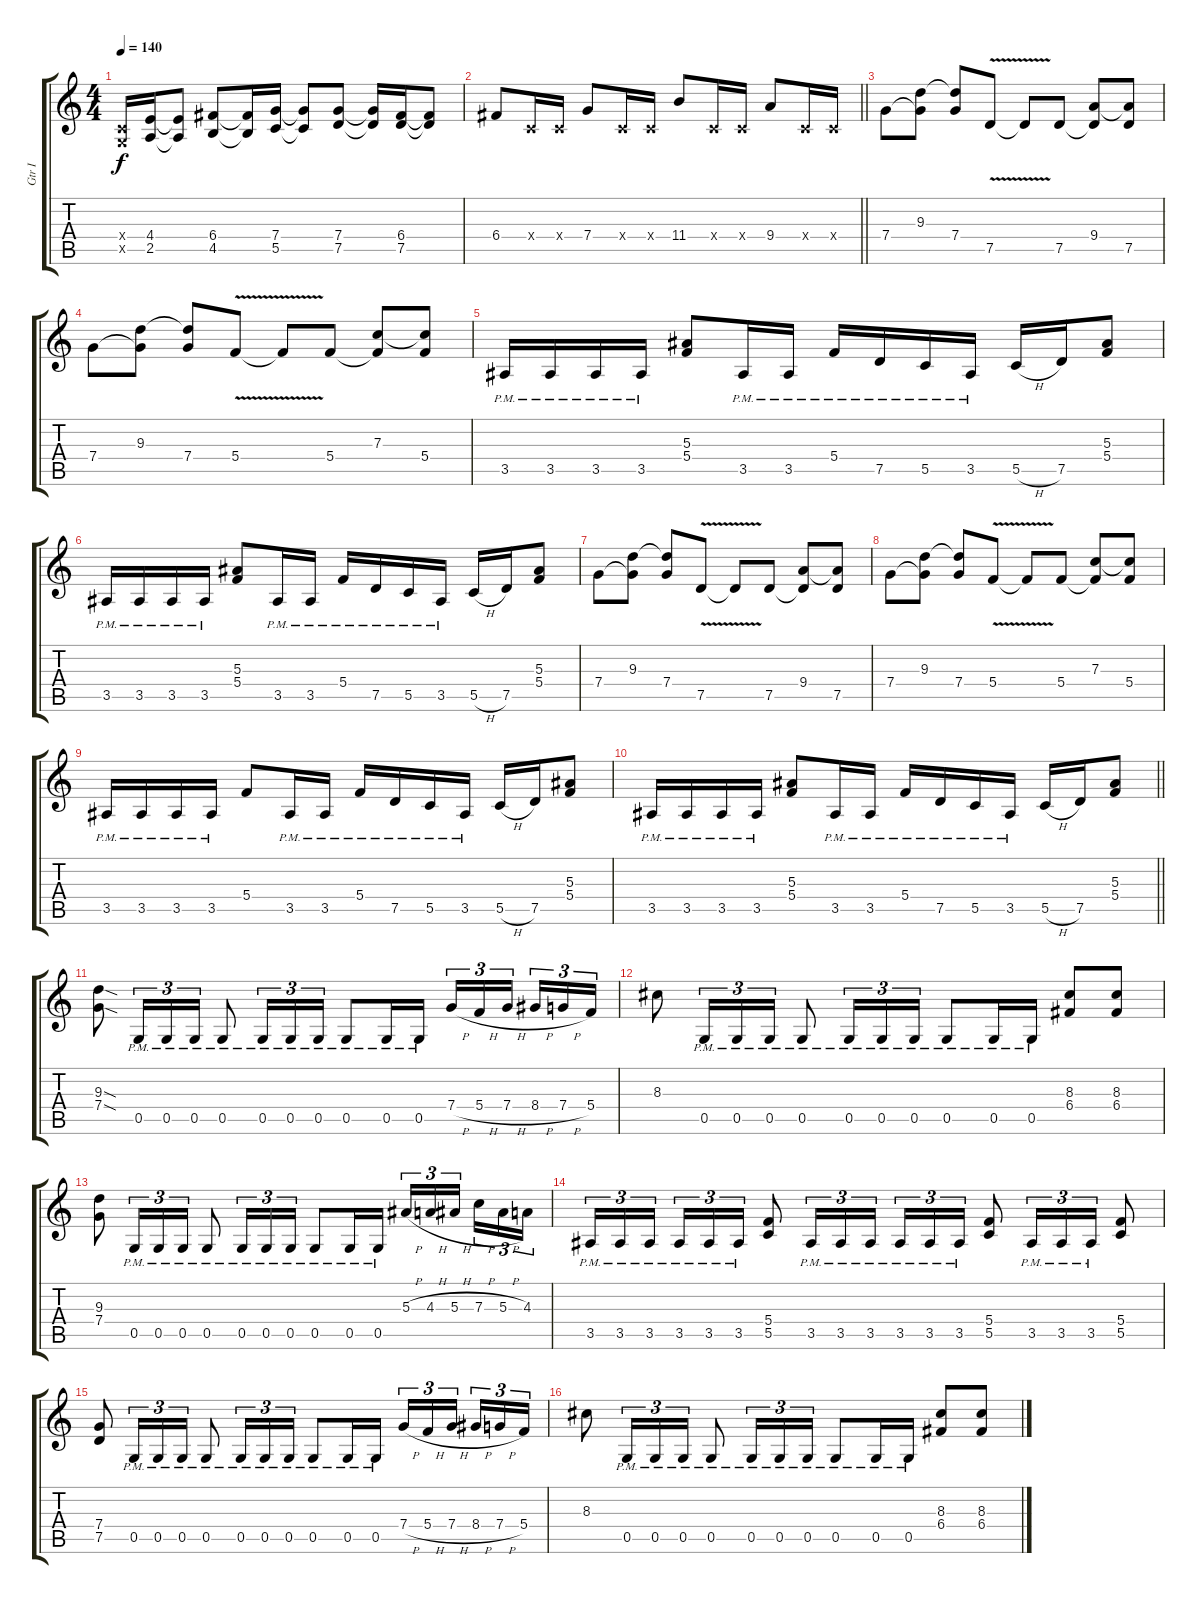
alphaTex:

\track ("Gtr I" "Gtr I") {instrument distortionguitar}
\staff {score tabs}
\tuning (D4 A3 F3 C3 G2 D2) {hide}
\ts (4 4)
\tempo 140
\clef g2
\ks c
(0.4{x} 0.5{x}).16{dy f} (4.4 2.5).16 (4.4{t} 2.5{t}).8 (6.4 4.5).8 (6.4{t} 4.5{t}).16 (7.4 5.5).16 (7.4{t} 5.5{t}).8 (7.4 7.5).8 (7.4{t} 7.5{t}).16 (6.4 7.5).16 (6.4{t} 7.5{t}).8 |
\barLineRight lightlight
6.4.8 0.4{x}.16 0.4{x}.16 7.4.8 0.4{x}.16 0.4{x}.16 11.4.8 0.4{x}.16 0.4{x}.16 9.4.8 0.4{x}.16 0.4{x}.16 |
7.4.8 (9.3 7.4{t}).8 (9.3{t} 7.4).8 7.5{v}.8 7.5{t}.8 7.5.8 (9.4 7.5{t}).8 (9.4{t} 7.5).8 |
7.4.8 (9.3 7.4{t}).8 (9.3{t} 7.4).8 5.4{v}.8 5.4{t}.8 5.4.8 (7.3 5.4{t}).8 (7.3{t} 5.4).8 |
3.5{pm}.16 3.5{pm}.16 3.5{pm}.16 3.5{pm}.16 (5.3 5.4).8 3.5{pm}.16 3.5{pm}.16 5.4{pm}.16 7.5{pm}.16 5.5{pm}.16 3.5{pm}.16 5.5{h}.16 7.5.16 (5.3 5.4).8 |
3.5{pm}.16 3.5{pm}.16 3.5{pm}.16 3.5{pm}.16 (5.3 5.4).8 3.5{pm}.16 3.5{pm}.16 5.4{pm}.16 7.5{pm}.16 5.5{pm}.16 3.5{pm}.16 5.5{h}.16 7.5.16 (5.3 5.4).8 |
7.4.8 (9.3 7.4{t}).8 (9.3{t} 7.4).8 7.5{v}.8 7.5{t}.8 7.5.8 (9.4 7.5{t}).8 (9.4{t} 7.5).8 |
7.4.8 (9.3 7.4{t}).8 (9.3{t} 7.4).8 5.4{v}.8 5.4{t}.8 5.4.8 (7.3 5.4{t}).8 (7.3{t} 5.4).8 |
3.5{pm}.16 3.5{pm}.16 3.5{pm}.16 3.5{pm}.16 5.4.8 3.5{pm}.16 3.5{pm}.16 5.4{pm}.16 7.5{pm}.16 5.5{pm}.16 3.5{pm}.16 5.5{h}.16 7.5.16 (5.3 5.4).8 |
\barLineRight lightlight
3.5{pm}.16 3.5{pm}.16 3.5{pm}.16 3.5{pm}.16 (5.3 5.4).8 3.5{pm}.16 3.5{pm}.16 5.4{pm}.16 7.5{pm}.16 5.5{pm}.16 3.5{pm}.16 5.5{h}.16 7.5.16 (5.3 5.4).8 |
(9.3{sod} 7.4{sod}).8 0.5{pm}.16{tu (3 2)} 0.5{pm}.16{tu (3 2)} 0.5{pm}.16{tu (3 2)} 0.5{pm}.8 0.5{pm}.16{tu (3 2)} 0.5{pm}.16{tu (3 2)} 0.5{pm}.16{tu (3 2)} 0.5{pm}.8 0.5{pm}.16 0.5{pm}.16 7.4{h}.16{tu (3 2)} 5.4{h}.16{tu (3 2)} 7.4{h}.16{tu (3 2) beam splitsecondary} 8.4{h}.16{tu (3 2)} 7.4{h}.16{tu (3 2)} 5.4.16{tu (3 2)} |
8.3.8 0.5{pm}.16{tu (3 2)} 0.5{pm}.16{tu (3 2)} 0.5{pm}.16{tu (3 2)} 0.5{pm}.8 0.5{pm}.16{tu (3 2)} 0.5{pm}.16{tu (3 2)} 0.5{pm}.16{tu (3 2)} 0.5{pm}.8 0.5{pm}.16 0.5{pm}.16 (8.3 6.4).8 (8.3 6.4).8 |
(9.3 7.4).8 0.5{pm}.16{tu (3 2)} 0.5{pm}.16{tu (3 2)} 0.5{pm}.16{tu (3 2)} 0.5{pm}.8 0.5{pm}.16{tu (3 2)} 0.5{pm}.16{tu (3 2)} 0.5{pm}.16{tu (3 2)} 0.5{pm}.8 0.5{pm}.16 0.5{pm}.16 5.3{h}.16{tu (3 2)} 4.3{h}.16{tu (3 2)} 5.3{h}.16{tu (3 2) beam splitsecondary} 7.3{h}.16{tu (3 2)} 5.3{h}.16{tu (3 2)} 4.3.16{tu (3 2)} |
3.5{pm}.16{tu (3 2)} 3.5{pm}.16{tu (3 2)} 3.5{pm}.16{tu (3 2) beam splitsecondary} 3.5{pm}.16{tu (3 2)} 3.5{pm}.16{tu (3 2)} 3.5{pm}.16{tu (3 2)} (5.4 5.5).8 3.5{pm}.16{tu (3 2)} 3.5{pm}.16{tu (3 2)} 3.5{pm}.16{tu (3 2)} 3.5{pm}.16{tu (3 2)} 3.5{pm}.16{tu (3 2)} 3.5{pm}.16{tu (3 2)} (5.4 5.5).8 3.5{pm}.16{tu (3 2)} 3.5{pm}.16{tu (3 2)} 3.5{pm}.16{tu (3 2)} (5.4 5.5).8 |
(7.4 7.5).8 0.5{pm}.16{tu (3 2)} 0.5{pm}.16{tu (3 2)} 0.5{pm}.16{tu (3 2)} 0.5{pm}.8 0.5{pm}.16{tu (3 2)} 0.5{pm}.16{tu (3 2)} 0.5{pm}.16{tu (3 2)} 0.5{pm}.8 0.5{pm}.16 0.5{pm}.16 7.4{h}.16{tu (3 2)} 5.4{h}.16{tu (3 2)} 7.4{h}.16{tu (3 2) beam splitsecondary} 8.4{h}.16{tu (3 2)} 7.4{h}.16{tu (3 2)} 5.4.16{tu (3 2)} |
8.3.8 0.5{pm}.16{tu (3 2)} 0.5{pm}.16{tu (3 2)} 0.5{pm}.16{tu (3 2)} 0.5{pm}.8 0.5{pm}.16{tu (3 2)} 0.5{pm}.16{tu (3 2)} 0.5{pm}.16{tu (3 2)} 0.5{pm}.8 0.5{pm}.16 0.5{pm}.16 (8.3 6.4).8 (8.3 6.4).8
